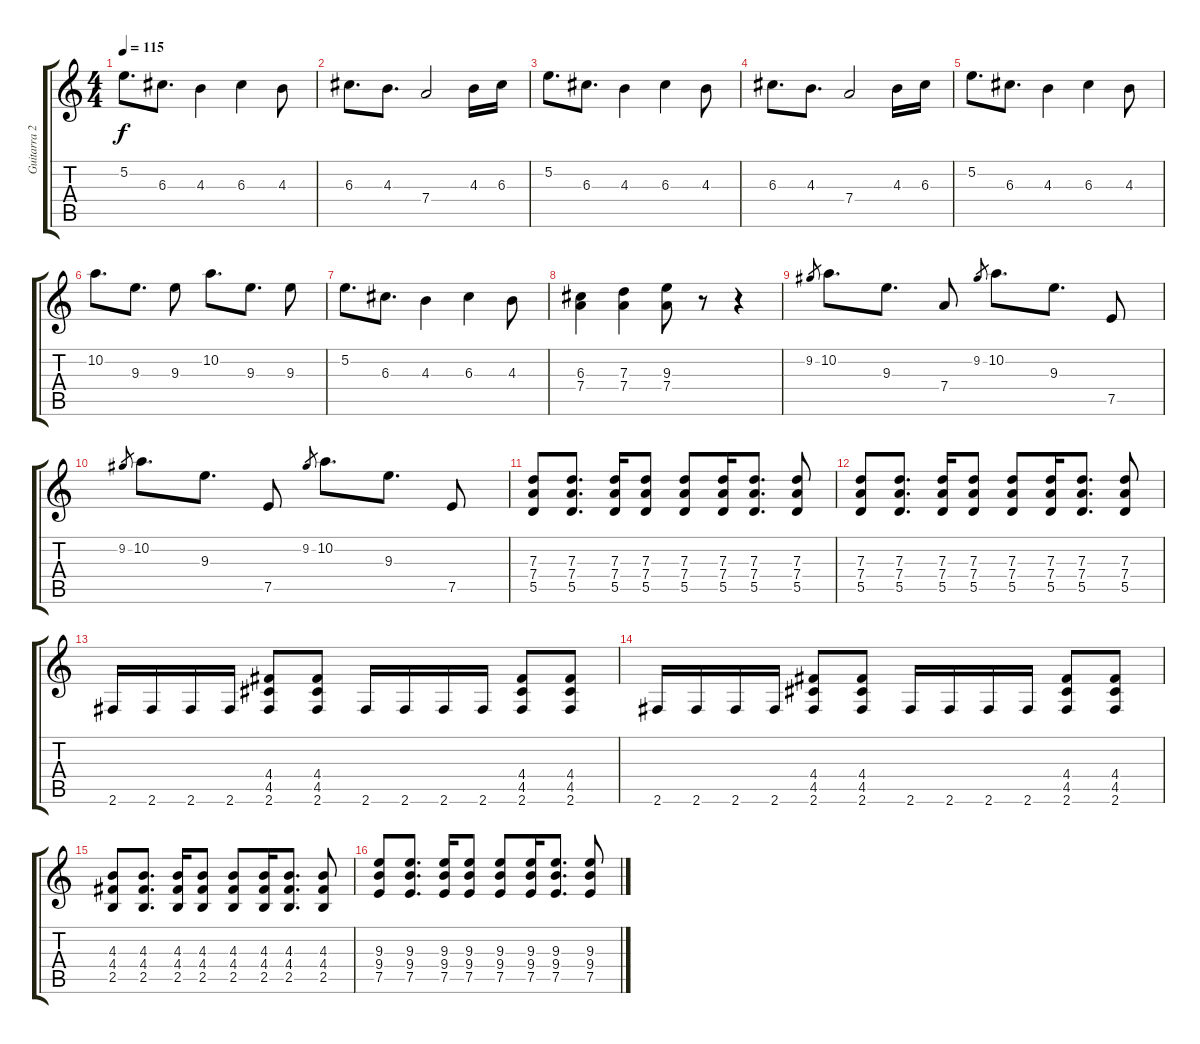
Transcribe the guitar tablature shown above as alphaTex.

\track ("Guitarra 2" "Guitarra 2") {instrument distortionguitar}
\staff {score tabs}
\tuning (E4 B3 G3 D3 A2 E2) {hide}
\ts (4 4)
\tempo 115
\clef g2
\ks c
5.2.8{d dy f} 6.3.8{d} 4.3.4 6.3.4 4.3.8 |
6.3.8{d} 4.3.8{d} 7.4.2 4.3.16 6.3.16 |
5.2.8{d} 6.3.8{d} 4.3.4 6.3.4 4.3.8 |
6.3.8{d} 4.3.8{d} 7.4.2 4.3.16 6.3.16 |
5.2.8{d} 6.3.8{d} 4.3.4 6.3.4 4.3.8 |
10.2.8{d} 9.3.8{d} 9.3.8 10.2.8{d} 9.3.8{d} 9.3.8 |
5.2.8{d} 6.3.8{d} 4.3.4 6.3.4 4.3.8 |
(6.3 7.4).4 (7.3 7.4).4 (9.3 7.4).8 r.8 r.4 |
9.2.8{gr} 10.2.8{d instrument acousticguitarnylon} 9.3.8{d} 7.4.8 9.2.8{gr} 10.2.8{d} 9.3.8{d} 7.5.8 |
9.2.8{gr} 10.2.8{d} 9.3.8{d} 7.5.8 9.2.8{gr} 10.2.8{d} 9.3.8{d} 7.5.8 |
(7.3 7.4 5.5).8{instrument distortionguitar} (7.3 7.4 5.5).8{d} (7.3 7.4 5.5).16 (7.3 7.4 5.5).8 (7.3 7.4 5.5).8 (7.3 7.4 5.5).16 (7.3 7.4 5.5).8{d} (7.3 7.4 5.5).8 |
(7.3 7.4 5.5).8 (7.3 7.4 5.5).8{d} (7.3 7.4 5.5).16 (7.3 7.4 5.5).8 (7.3 7.4 5.5).8 (7.3 7.4 5.5).16 (7.3 7.4 5.5).8{d} (7.3 7.4 5.5).8 |
2.6.16 2.6.16 2.6.16 2.6.16 (4.4 4.5 2.6).8 (4.4 4.5 2.6).8 2.6.16 2.6.16 2.6.16 2.6.16 (4.4 4.5 2.6).8 (4.4 4.5 2.6).8 |
2.6.16 2.6.16 2.6.16 2.6.16 (4.4 4.5 2.6).8 (4.4 4.5 2.6).8 2.6.16 2.6.16 2.6.16 2.6.16 (4.4 4.5 2.6).8 (4.4 4.5 2.6).8 |
(4.3 4.4 2.5).8 (4.3 4.4 2.5).8{d} (4.3 4.4 2.5).16 (4.3 4.4 2.5).8 (4.3 4.4 2.5).8 (4.3 4.4 2.5).16 (4.3 4.4 2.5).8{d} (4.3 4.4 2.5).8 |
(9.3 9.4 7.5).8 (9.3 9.4 7.5).8{d} (9.3 9.4 7.5).16 (9.3 9.4 7.5).8 (9.3 9.4 7.5).8 (9.3 9.4 7.5).16 (9.3 9.4 7.5).8{d} (9.3 9.4 7.5).8
